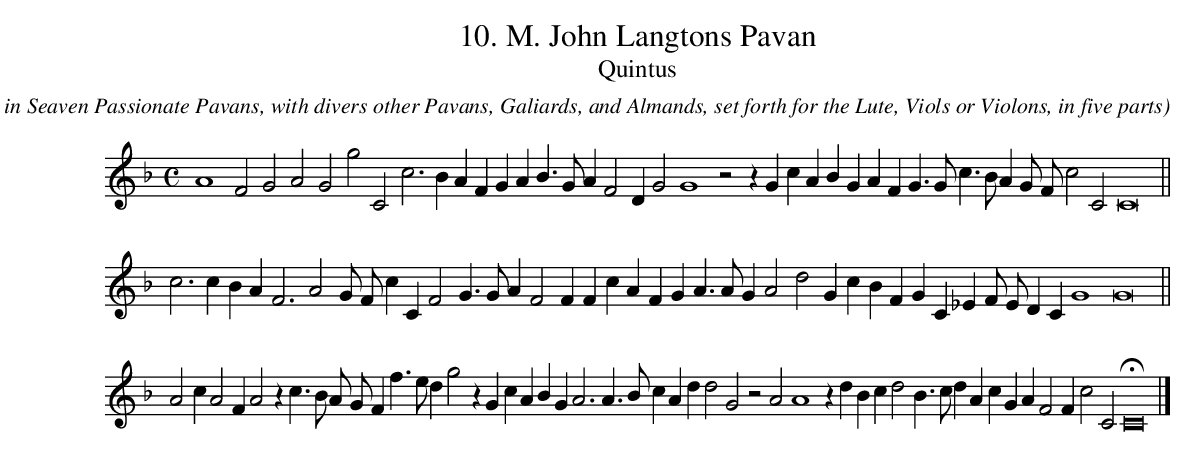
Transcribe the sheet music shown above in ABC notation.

X:1
T:10. M. John Langtons Pavan
T:Quintus
C: John Dowland
O: From Lachrimae, or Seaven Teares figured in Seaven Passionate Pavans, with divers other Pavans, Galiards, and Almands, set forth for the Lute, Viols or Violons, in five parts
L:1/4
M:C
K:F -8va
A4 F2 G2 A2 G2 g2 C2 c3 B A F G A B > G A F2 D G2 G4 z2 z G c A B G A F G > G c > B A G/ F/ c2 C2 C8 ||
c3 c B A F3 A2 G/ F/ c C F2 G > G A F2 F F c A F G A > A G A2 d2 G c B F G C _E F/ E/ D C G4 G8 ||
A2 c A2 F A2 z c > B A/ G/ F f > e d g2 z G c A B G A3 A > B c A d d2 G2 z2 A2 A4 z d B c d2 B > c d A c G A F2 F c2 C2 HC8 |]
